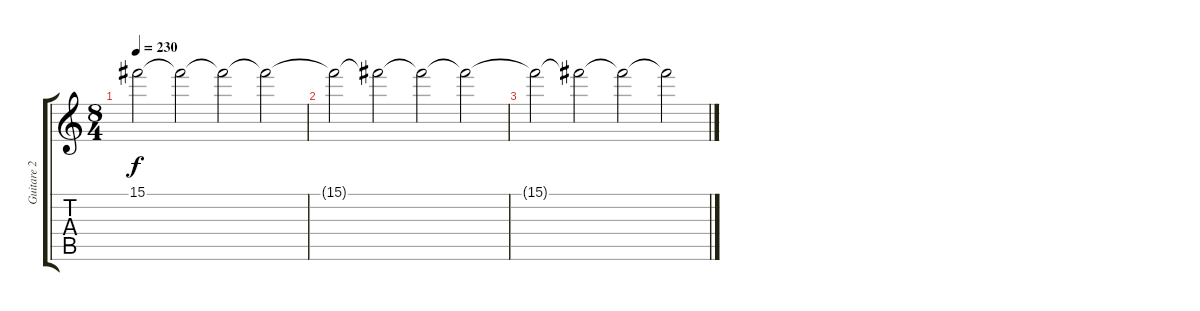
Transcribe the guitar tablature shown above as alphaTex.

\track ("Guitare 2" "Guitare 2") {instrument distortionguitar}
\staff {score tabs}
\tuning (Eb4 Bb3 Gb3 Db3 Ab2 Db2) {hide}
\ts (8 4)
\tempo 230
\clef g2
\ks c
15.1.2{dy f} 15.1{t}.2 15.1{t}.2 15.1{t}.2 |
15.1{t}.2 15.1{t}.2 15.1{t}.2 15.1{t}.2 |
15.1{t}.2 15.1{t}.2 15.1{t}.2 15.1{t}.2
